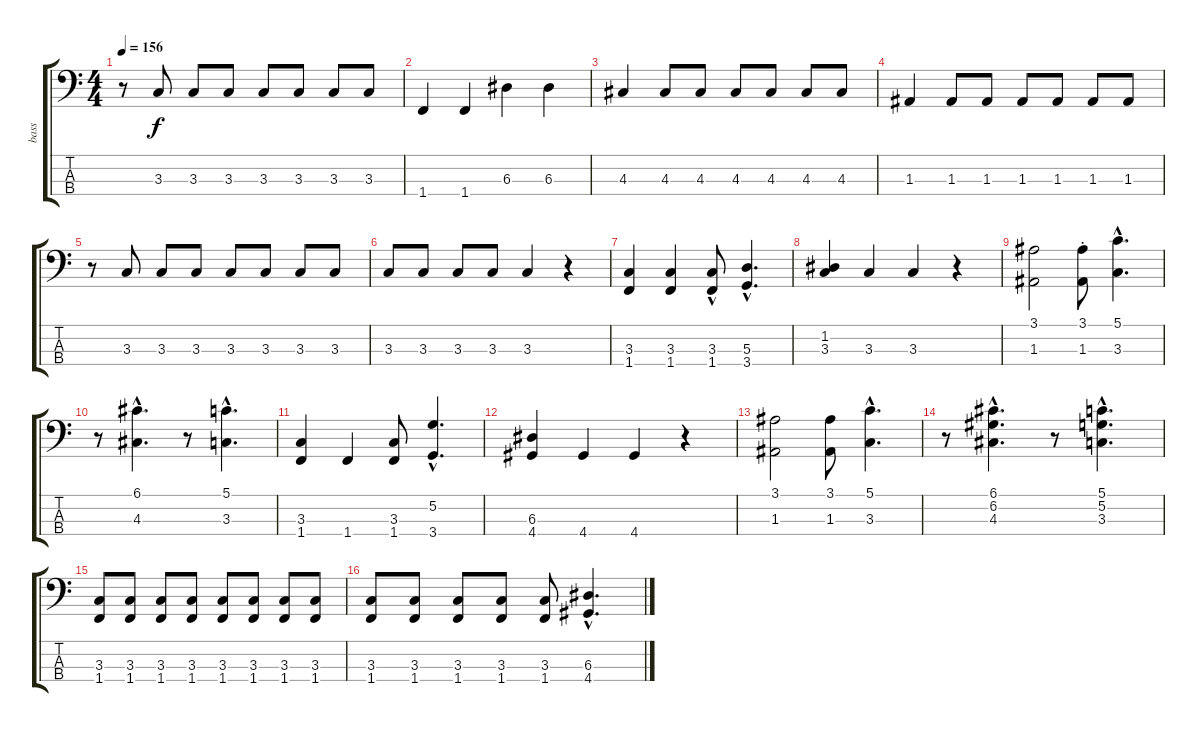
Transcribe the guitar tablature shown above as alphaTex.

\track ("bass" "bass") {instrument electricbasspick}
\staff {score tabs}
\tuning (G2 D2 A1 E1) {hide}
\ts (4 4)
\tempo 156
\clef f4
\ks c
r.8{dy f} 3.3.8 3.3.8 3.3.8 3.3.8 3.3.8 3.3.8 3.3.8 |
1.4.4 1.4.4 6.3.4 6.3.4 |
4.3.4 4.3.8 4.3.8 4.3.8 4.3.8 4.3.8 4.3.8 |
1.3.4 1.3.8 1.3.8 1.3.8 1.3.8 1.3.8 1.3.8 |
r.8 3.3.8 3.3.8 3.3.8 3.3.8 3.3.8 3.3.8 3.3.8 |
3.3.8 3.3.8 3.3.8 3.3.8 3.3.4 r.4 |
(3.3 1.4).4 (3.3 1.4).4 (3.3{hac} 1.4).8 (5.3{hac} 3.4{hac}).4{d} |
(1.2 3.3).4 3.3.4 3.3.4 r.4 |
(3.1 1.3).2 (3.1 1.3{st}).8 (5.1{hac} 3.3{hac}).4{d} |
r.8 (6.1{hac} 4.3{hac}).4{d} r.8 (5.1{hac} 3.3{hac}).4{d} |
(3.3 1.4).4 1.4.4 (3.3 1.4).8 (5.2{hac} 3.4{hac}).4{d} |
(6.3 4.4).4 4.4.4 4.4.4 r.4 |
(3.1 1.3).2 (3.1 1.3).8 (5.1{hac} 3.3{hac}).4{d} |
r.8 (6.1{hac} 6.2{hac} 4.3{hac}).4{d} r.8 (5.1{hac} 5.2{hac} 3.3{hac}).4{d} |
(3.3 1.4).8 (3.3 1.4).8 (3.3 1.4).8 (3.3 1.4).8 (3.3 1.4).8 (3.3 1.4).8 (3.3 1.4).8 (3.3 1.4).8 |
(3.3 1.4).8 (3.3 1.4).8 (3.3 1.4).8 (3.3 1.4).8 (3.3 1.4).8 (6.3{hac} 4.4{hac}).4{d}
